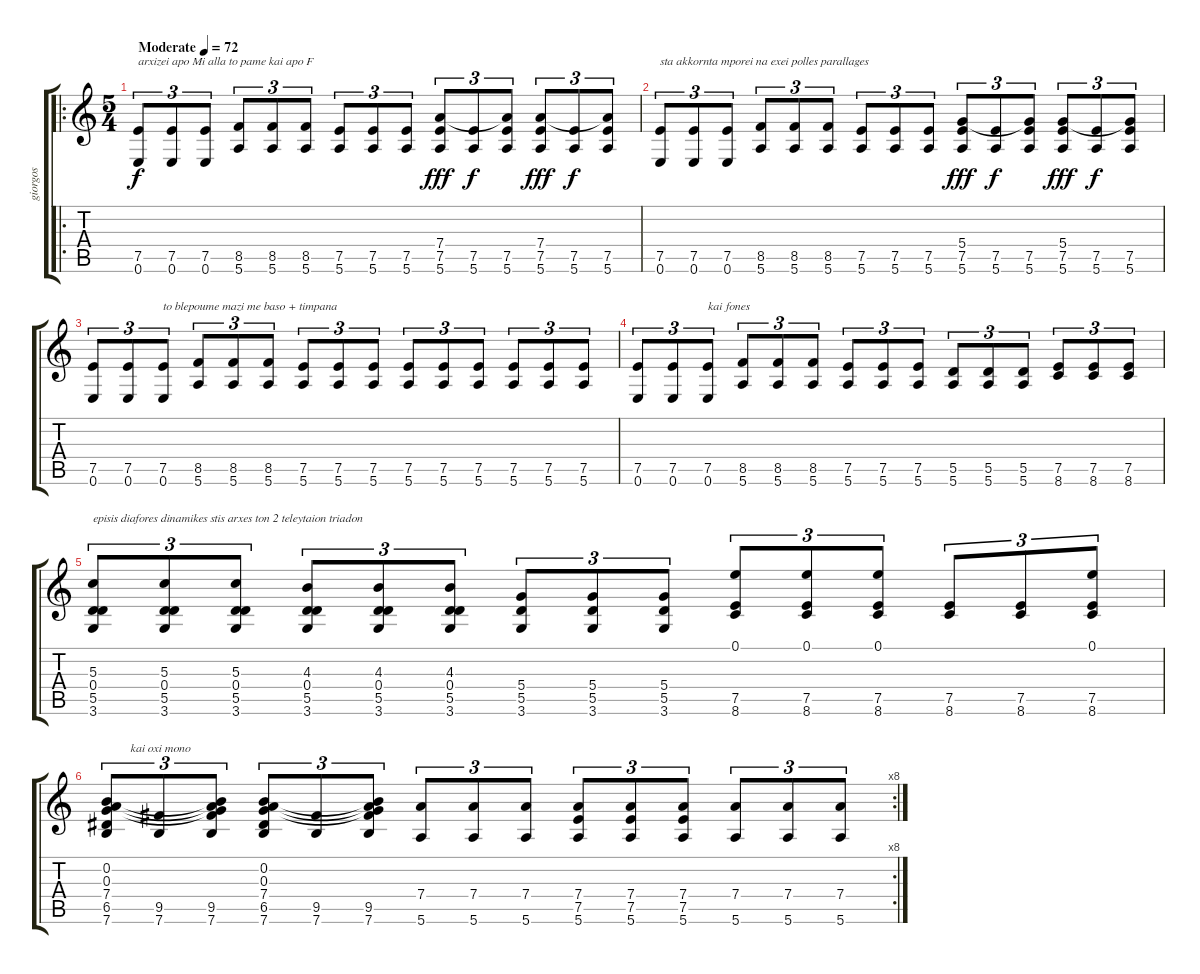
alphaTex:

\track ("giorgos" "giorgos") {instrument acousticguitarnylon}
\staff {score tabs}
\tuning (E4 B3 G3 D3 A2 E2) {hide}
\ro
\ts (5 4)
\tempo (72 "Moderate")
\clef g2
\ks c
(7.5 0.6).8{tu (3 2) txt "arxizei apo Mi alla to pame kai apo F" dy f instrument acousticguitarnylon} (7.5 0.6).8{tu (3 2)} (7.5 0.6).8{tu (3 2)} (8.5 5.6).8{tu (3 2)} (8.5 5.6).8{tu (3 2)} (8.5 5.6).8{tu (3 2)} (7.5 5.6).8{tu (3 2)} (7.5 5.6).8{tu (3 2)} (7.5 5.6).8{tu (3 2)} (7.4 7.5 5.6).8{tu (3 2) dy fff} (7.5 5.6).8{tu (3 2) dy f} (7.4{t} 7.5 5.6).8{tu (3 2)} (7.4 7.5 5.6).8{tu (3 2) dy fff} (7.5 5.6).8{tu (3 2) dy f} (7.4{t} 7.5 5.6).8{tu (3 2)} |
(7.5 0.6).8{tu (3 2) txt "sta akkornta mporei na exei polles parallages"} (7.5 0.6).8{tu (3 2)} (7.5 0.6).8{tu (3 2)} (8.5 5.6).8{tu (3 2)} (8.5 5.6).8{tu (3 2)} (8.5 5.6).8{tu (3 2)} (7.5 5.6).8{tu (3 2)} (7.5 5.6).8{tu (3 2)} (7.5 5.6).8{tu (3 2)} (5.4 7.5 5.6).8{tu (3 2) dy fff} (7.5 5.6).8{tu (3 2) dy f} (5.4{t} 7.5 5.6).8{tu (3 2)} (5.4 7.5 5.6).8{tu (3 2) dy fff} (7.5 5.6).8{tu (3 2) dy f} (5.4{t} 7.5 5.6).8{tu (3 2)} |
(7.5 0.6).8{tu (3 2)} (7.5 0.6).8{tu (3 2)} (7.5 0.6).8{tu (3 2) txt "to blepoume mazi me baso + timpana"} (8.5 5.6).8{tu (3 2)} (8.5 5.6).8{tu (3 2)} (8.5 5.6).8{tu (3 2)} (7.5 5.6).8{tu (3 2)} (7.5 5.6).8{tu (3 2)} (7.5 5.6).8{tu (3 2)} (7.5 5.6).8{tu (3 2)} (7.5 5.6).8{tu (3 2)} (7.5 5.6).8{tu (3 2)} (7.5 5.6).8{tu (3 2)} (7.5 5.6).8{tu (3 2)} (7.5 5.6).8{tu (3 2)} |
(7.5 0.6).8{tu (3 2)} (7.5 0.6).8{tu (3 2)} (7.5 0.6).8{tu (3 2) txt "kai fones"} (8.5 5.6).8{tu (3 2)} (8.5 5.6).8{tu (3 2)} (8.5 5.6).8{tu (3 2)} (7.5 5.6).8{tu (3 2)} (7.5 5.6).8{tu (3 2)} (7.5 5.6).8{tu (3 2)} (5.5 5.6).8{tu (3 2)} (5.5 5.6).8{tu (3 2)} (5.5 5.6).8{tu (3 2)} (7.5 8.6).8{tu (3 2)} (7.5 8.6).8{tu (3 2)} (7.5 8.6).8{tu (3 2)} |
(5.3 0.4 5.5 3.6).8{tu (3 2) txt "episis diafores dinamikes stis arxes ton 2 teleytaion triadon"} (5.3 0.4 5.5 3.6).8{tu (3 2)} (5.3 0.4 5.5 3.6).8{tu (3 2)} (4.3 0.4 5.5 3.6).8{tu (3 2)} (4.3 0.4 5.5 3.6).8{tu (3 2)} (4.3 0.4 5.5 3.6).8{tu (3 2)} (5.4 5.5 3.6).8{tu (3 2)} (5.4 5.5 3.6).8{tu (3 2)} (5.4 5.5 3.6).8{tu (3 2)} (0.1 7.5 8.6).8{tu (3 2)} (0.1 7.5 8.6).8{tu (3 2)} (0.1 7.5 8.6).8{tu (3 2)} (7.5 8.6).8{tu (3 2)} (7.5 8.6).8{tu (3 2)} (0.1 7.5 8.6).8{tu (3 2)} |
\rc 8
(0.2 0.3 7.4 6.5 7.6).8{tu (3 2) txt "        kai oxi mono"} (9.5 7.6).8{tu (3 2)} (0.2{t} 0.3{t} 7.4{t} 9.5 7.6).8{tu (3 2)} (0.2 0.3 7.4 6.5 7.6).8{tu (3 2)} (9.5 7.6).8{tu (3 2)} (0.2{t} 0.3{t} 7.4{t} 9.5 7.6).8{tu (3 2)} (7.4 5.6).8{tu (3 2)} (7.4 5.6).8{tu (3 2)} (7.4 5.6).8{tu (3 2)} (7.4 7.5 5.6).8{tu (3 2)} (7.4 7.5 5.6).8{tu (3 2)} (7.4 7.5 5.6).8{tu (3 2)} (7.4 5.6).8{tu (3 2)} (7.4 5.6).8{tu (3 2)} (7.4 5.6).8{tu (3 2)}
